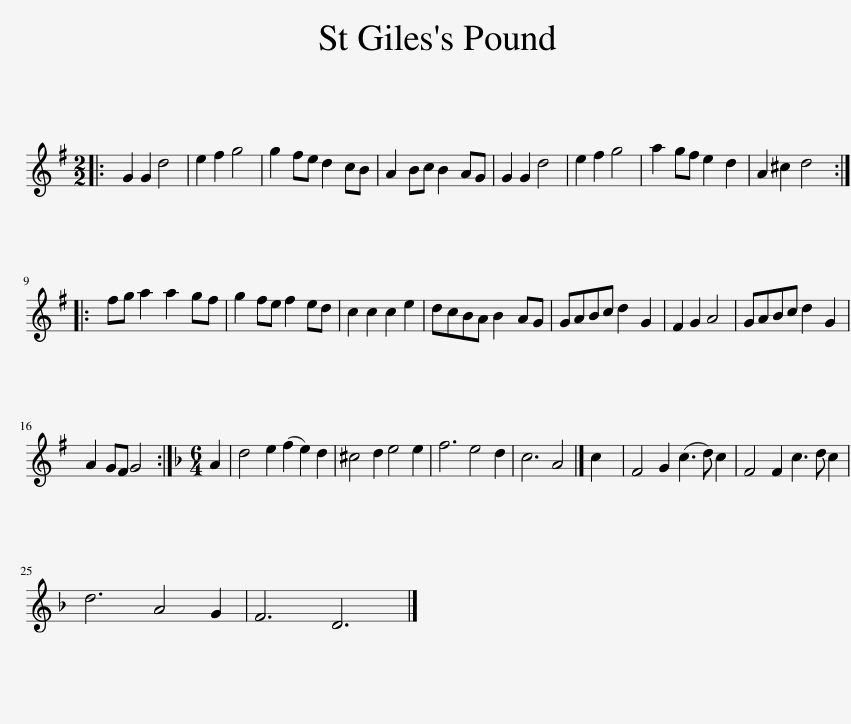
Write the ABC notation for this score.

X:1
L:1/8
M:2/2
I:linebreak $
K:G
V:1 treble
V:1
|: G2 G2 d4 | e2 f2 g4 | g2 fe d2 cB | A2 Bc B2 AG | G2 G2 d4 | %5
 e2 f2 g4 | a2 gf e2 d2 | A2 ^c2 d4 ::$ fg a2 a2 gf | g2 fe f2 ed | %10
 c2 c2 c2 e2 | dcBA B2 AG | GABc d2 G2 | F2 G2 A4 | GABc d2 G2 |$ %15
 A2 GF G4 :|[K:Dmin][M:6/4] A2 | d4 e2 (f2 e2) d2 | ^c4 d2 e4 e2 | f6 e4 d2 | %20
 c6 A4 |] c2 | F4 G2 (c3 d) c2 | F4 F2 c3 d c2 |$ d6 A4 G2 | %25
 F6 D6 |] %26
